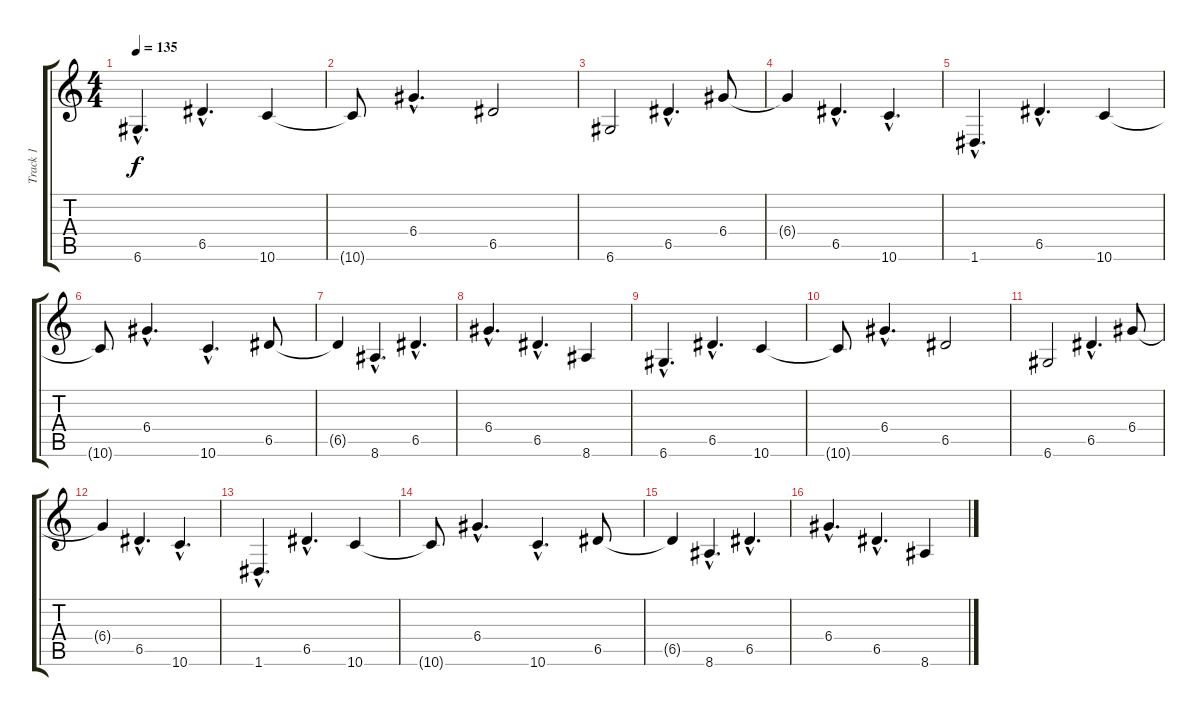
\track ("Track 1" "Track 1") {instrument electricbassfinger}
\staff {score tabs}
\tuning (E4 B3 G3 D3 A2 D2) {hide}
\ts (4 4)
\tempo 135
\clef g2
\ks c
6.6{hac}.4{d dy f} 6.5{hac}.4{d} 10.6.4 |
10.6{t}.8 6.4{hac}.4{d} 6.5.2 |
6.6.2 6.5{hac}.4{d} 6.4.8 |
6.4{t}.4 6.5{hac}.4{d} 10.6{hac}.4{d} |
1.6{hac}.4{d} 6.5{hac}.4{d} 10.6.4 |
10.6{t}.8 6.4{hac}.4{d} 10.6{hac}.4{d} 6.5.8 |
6.5{t}.4 8.6{hac}.4{d} 6.5{hac}.4{d} |
6.4{hac}.4{d} 6.5{hac}.4{d} 8.6.4 |
6.6{hac}.4{d} 6.5{hac}.4{d} 10.6.4 |
10.6{t}.8 6.4{hac}.4{d} 6.5.2 |
6.6.2 6.5{hac}.4{d} 6.4.8 |
6.4{t}.4 6.5{hac}.4{d} 10.6{hac}.4{d} |
1.6{hac}.4{d} 6.5{hac}.4{d} 10.6.4 |
10.6{t}.8 6.4{hac}.4{d} 10.6{hac}.4{d} 6.5.8 |
6.5{t}.4 8.6{hac}.4{d} 6.5{hac}.4{d} |
6.4{hac}.4{d} 6.5{hac}.4{d} 8.6.4
